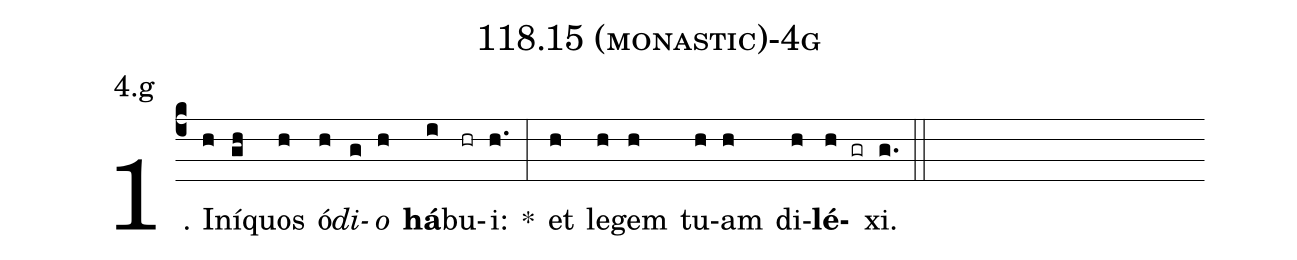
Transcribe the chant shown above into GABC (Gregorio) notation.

name: 118.15 (monastic)-4g;
annotation: 4.g;
%%
(c4)1. In(h)í(gh)quos(h) ó(h)<i>di</i>(g)<i>o</i>(h) <b>há</b>(i)bu(hr)i:(h.) *(:) et(h) le(h)gem(h) tu(h)am(h) di(h)<b>lé</b>(h gr)xi.(g.) (::)
